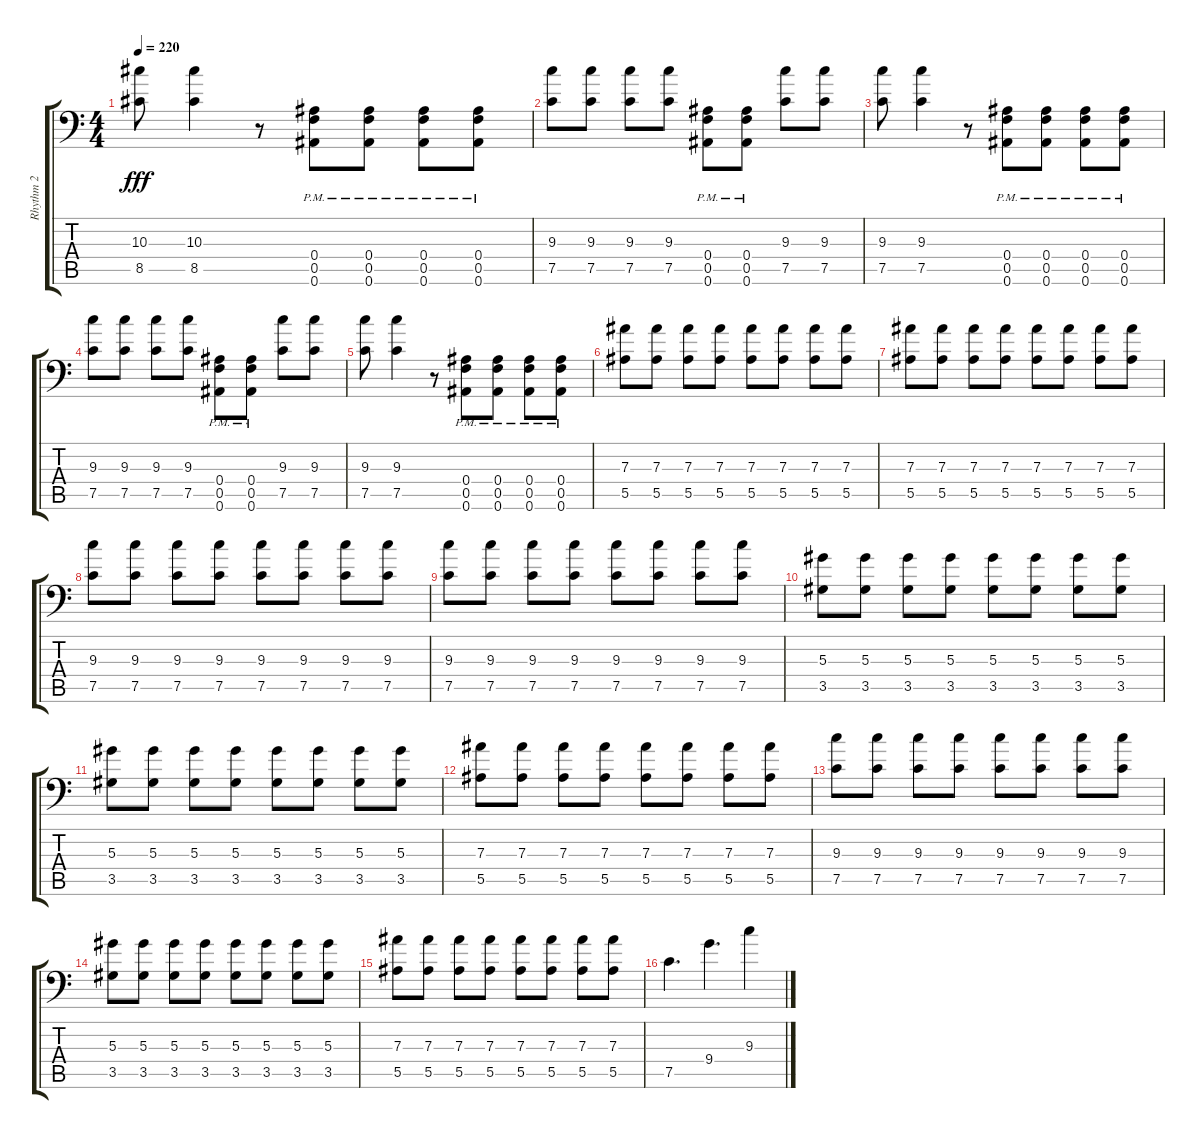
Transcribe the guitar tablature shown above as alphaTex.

\track ("Rhythm 2" "Rhythm 2") {instrument distortionguitar}
\staff {score tabs}
\tuning (C4 G3 Eb3 Bb2 F2 Bb1) {hide}
\ts (4 4)
\tempo 220
\clef f4
\ks c
(10.3 8.5).8{dy fff} (10.3 8.5).4 r.8 (0.4{pm} 0.5{pm} 0.6{pm}).8 (0.4{pm} 0.5{pm} 0.6{pm}).8 (0.4{pm} 0.5{pm} 0.6{pm}).8 (0.4{pm} 0.5{pm} 0.6{pm}).8 |
(9.3 7.5).8 (9.3 7.5).8 (9.3 7.5).8 (9.3 7.5).8 (0.4{pm} 0.5{pm} 0.6{pm}).8 (0.4{pm} 0.5{pm} 0.6{pm}).8 (9.3 7.5).8 (9.3 7.5).8 |
(9.3 7.5).8 (9.3 7.5).4 r.8 (0.4{pm} 0.5{pm} 0.6{pm}).8 (0.4{pm} 0.5{pm} 0.6{pm}).8 (0.4{pm} 0.5{pm} 0.6{pm}).8 (0.4{pm} 0.5{pm} 0.6{pm}).8 |
(9.3 7.5).8 (9.3 7.5).8 (9.3 7.5).8 (9.3 7.5).8 (0.4{pm} 0.5{pm} 0.6{pm}).8 (0.4{pm} 0.5{pm} 0.6{pm}).8 (9.3 7.5).8 (9.3 7.5).8 |
(9.3 7.5).8 (9.3 7.5).4 r.8 (0.4{pm} 0.5{pm} 0.6{pm}).8 (0.4{pm} 0.5{pm} 0.6{pm}).8 (0.4{pm} 0.5{pm} 0.6{pm}).8 (0.4{pm} 0.5{pm} 0.6{pm}).8 |
(7.3 5.5).8 (7.3 5.5).8 (7.3 5.5).8 (7.3 5.5).8 (7.3 5.5).8 (7.3 5.5).8 (7.3 5.5).8 (7.3 5.5).8 |
(7.3 5.5).8 (7.3 5.5).8 (7.3 5.5).8 (7.3 5.5).8 (7.3 5.5).8 (7.3 5.5).8 (7.3 5.5).8 (7.3 5.5).8 |
(9.3 7.5).8 (9.3 7.5).8 (9.3 7.5).8 (9.3 7.5).8 (9.3 7.5).8 (9.3 7.5).8 (9.3 7.5).8 (9.3 7.5).8 |
(9.3 7.5).8 (9.3 7.5).8 (9.3 7.5).8 (9.3 7.5).8 (9.3 7.5).8 (9.3 7.5).8 (9.3 7.5).8 (9.3 7.5).8 |
(5.3 3.5).8 (5.3 3.5).8 (5.3 3.5).8 (5.3 3.5).8 (5.3 3.5).8 (5.3 3.5).8 (5.3 3.5).8 (5.3 3.5).8 |
(5.3 3.5).8 (5.3 3.5).8 (5.3 3.5).8 (5.3 3.5).8 (5.3 3.5).8 (5.3 3.5).8 (5.3 3.5).8 (5.3 3.5).8 |
(7.3 5.5).8 (7.3 5.5).8 (7.3 5.5).8 (7.3 5.5).8 (7.3 5.5).8 (7.3 5.5).8 (7.3 5.5).8 (7.3 5.5).8 |
(9.3 7.5).8 (9.3 7.5).8 (9.3 7.5).8 (9.3 7.5).8 (9.3 7.5).8 (9.3 7.5).8 (9.3 7.5).8 (9.3 7.5).8 |
(5.3 3.5).8 (5.3 3.5).8 (5.3 3.5).8 (5.3 3.5).8 (5.3 3.5).8 (5.3 3.5).8 (5.3 3.5).8 (5.3 3.5).8 |
(7.3 5.5).8 (7.3 5.5).8 (7.3 5.5).8 (7.3 5.5).8 (7.3 5.5).8 (7.3 5.5).8 (7.3 5.5).8 (7.3 5.5).8 |
7.5.4{d volume 6 instrument electricguitarjazz} 9.4.4{d} 9.3.4
